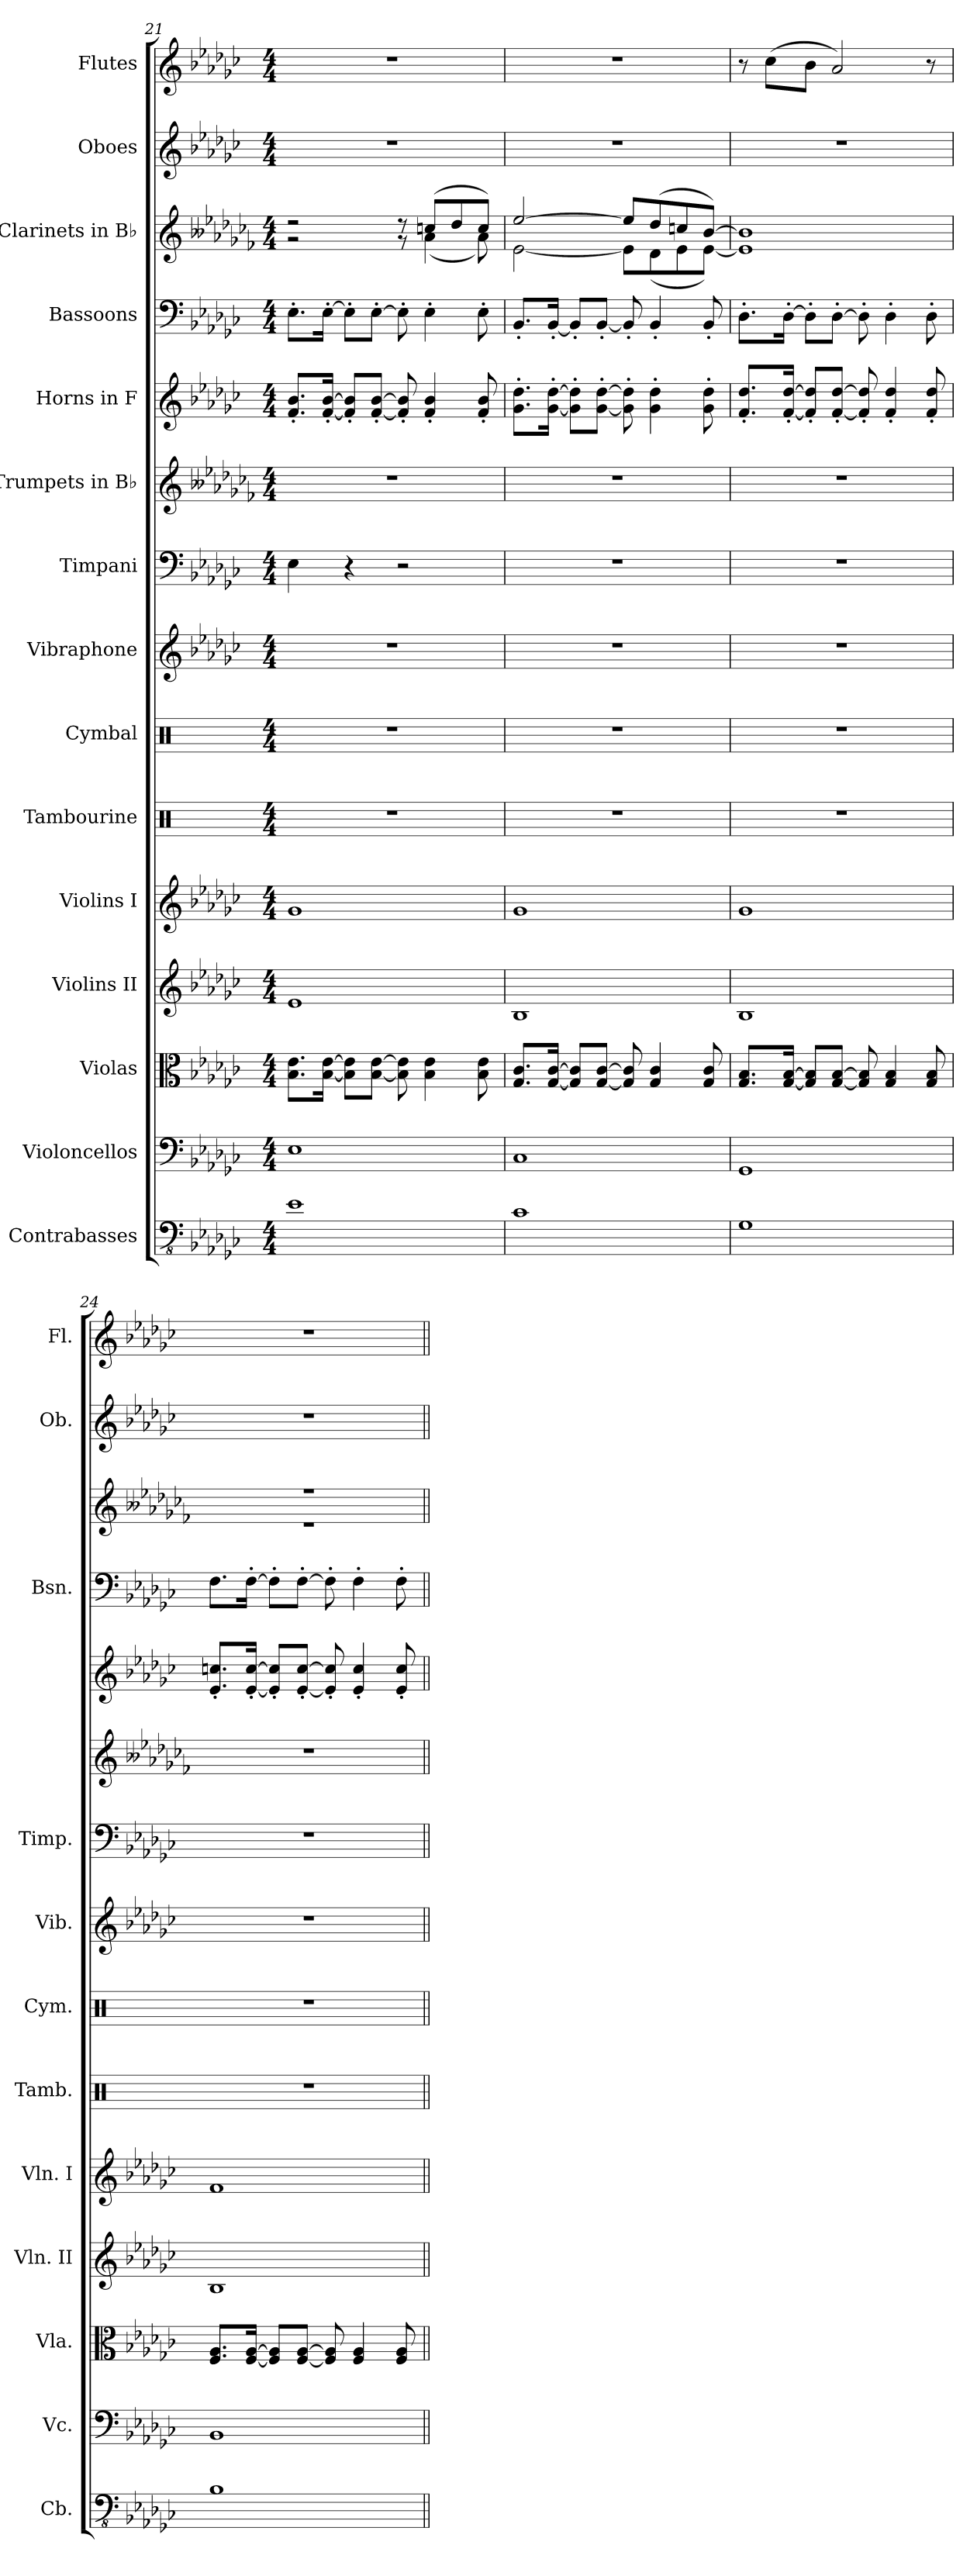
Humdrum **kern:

**kern	**kern	**kern	**kern	**kern	**kern	**kern	**kern	**kern	**kern	**kern	**kern	**kern	**kern	**kern
*part15	*part14	*part13	*part12	*part11	*part10	*part9	*part8	*part7	*part6	*part5	*part4	*part3	*part2	*part1
*staff15	*staff14	*staff13	*staff12	*staff11	*staff10	*staff9	*staff8	*staff7	*staff6	*staff5	*staff4	*staff3	*staff2	*staff1
*I"Contrabasses	*I"Violoncellos	*I"Violas	*I"Violins II	*I"Violins I	*I"Tambourine	*I"Cymbal	*I"Vibraphone	*I"Timpani	*I"Trumpets in B♭	*I"Horns in F	*I"Bassoons	*I"Clarinets in B♭	*I"Oboes	*I"Flutes
*I'Cb.	*I'Vc.	*I'Vla.	*I'Vln. II	*I'Vln. I	*I'Tamb.	*I'Cym.	*I'Vib.	*I'Timp.	*	*	*I'Bsn.	*	*I'Ob.	*I'Fl.
!!LO:PB:g=z
*clefFv4	*clefF4	*clefC3	*clefG2	*clefG2	*clefX	*clefX	*clefG2	*clefF4	*clefG2	*clefG2	*clefF4	*clefG2	*clefG2	*clefG2
*ITrd7c12	*	*	*	*	*	*	*	*	*ITrd1c2	*ITrd4c7	*	*ITrd1c2	*	*
*k[b-e-a-d-g-c-]	*k[b-e-a-d-g-c-]	*k[b-e-a-d-g-c-]	*k[b-e-a-d-g-c-]	*k[b-e-a-d-g-c-]	*k[]	*k[]	*k[b-e-a-d-g-c-]	*k[b-e-a-d-g-c-]	*k[b--e-a-d-g-c-f-]	*k[b-e-a-d-g-c-f-]	*k[b-e-a-d-g-c-]	*k[b--e-a-d-g-c-f-]	*k[b-e-a-d-g-c-]	*k[b-e-a-d-g-c-]
*M4/4	*M4/4	*M4/4	*M4/4	*M4/4	*M4/4	*M4/4	*M4/4	*M4/4	*M4/4	*M4/4	*M4/4	*M4/4	*M4/4	*M4/4
=21	=21	=21	=21	=21	=21	=21	=21	=21	=21	=21	=21	=21	=21	=21
*	*	*	*	*	*	*	*	*	*	*	*	*^	*	*
1EE-	1E-	8.B-\ 8.e-\L	1e-	1g-	1r	1r	1r	4E-\	1r	8.B-/' 8.e-/'L	8.E-'\L	2r	2r	1r	1r
.	.	[16B-\ [16e-\Jk	.	.	.	.	.	.	.	[16B-/' [16e-/'Jk	[16E-'\Jk	.	.	.	.
.	.	8B-\] 8e-\]L	.	.	.	.	.	4r	.	8B-/]' 8e-/]'L	8E-'\L]	.	.	.	.
.	.	[8B-\ [8e-\J	.	.	.	.	.	.	.	[8B-/' [8e-/'J	[8E-'\J	.	.	.	.
.	.	8B-\] 8e-\]	.	.	.	.	.	2r	.	8B-/]' 8e-/]'	8E-'\]	8r	8r	.	.
.	.	4B-\ 4e-\	.	.	.	.	.	.	.	4B-/' 4e-/'	4E-'\	(8b-X/L	(4g-\	.	.
.	.	.	.	.	.	.	.	.	.	.	.	8cc-/	.	.	.
.	.	8B-\ 8e-\	.	.	.	.	.	.	.	8B-/' 8e-/'	8E-'\	8b-/J)	8g-\)	.	.
=22	=22	=22	=22	=22	=22	=22	=22	=22	=22	=22	=22	=22	=22	=22	=22
1CC-	1C-	8.G-/ 8.c-/L	1B-	1g-	1r	1r	1r	1r	1r	8.c-\' 8.g-\'L	8.BB-'/L	[2dd-/	[2d-\	1r	1r
.	.	[16G-/ [16c-/Jk	.	.	.	.	.	.	.	[16c-\' [16g-\'Jk	[16BB-'/Jk	.	.	.	.
.	.	8G-/] 8c-/]L	.	.	.	.	.	.	.	8c-\]' 8g-\]'L	8BB-'/L]	.	.	.	.
.	.	[8G-/ [8c-/J	.	.	.	.	.	.	.	[8c-\' [8g-\'J	[8BB-'/J	.	.	.	.
.	.	8G-/] 8c-/]	.	.	.	.	.	.	.	8c-\]' 8g-\]'	8BB-'/]	8dd-/L]	8d-\L]	.	.
.	.	4G-/ 4c-/	.	.	.	.	.	.	.	4c-\' 4g-\'	4BB-'/	(8cc-/	(8c-\	.	.
.	.	.	.	.	.	.	.	.	.	.	.	8b-X/	8d-\	.	.
.	.	8G-/ 8c-/	.	.	.	.	.	.	.	8c-\' 8g-\'	8BB-'/	[8a-/J)	[8d-\J)	.	.
=23	=23	=23	=23	=23	=23	=23	=23	=23	=23	=23	=23	=23	=23	=23	=23
1GGG-	1GG-	8.G-/ 8.B-/L	1B-	1g-	1r	1r	1r	1r	1r	8.B-/' 8.g-/'L	8.D-'\L	1a-]	1d-]	1r	8r
.	.	.	.	.	.	.	.	.	.	.	.	.	.	.	(8cc-\L
.	.	[16G-/ [16B-/Jk	.	.	.	.	.	.	.	[16B-/' [16g-/'Jk	[16D-'\Jk	.	.	.	.
.	.	8G-/] 8B-/]L	.	.	.	.	.	.	.	8B-/]' 8g-/]'L	8D-'\L]	.	.	.	8b-\J
.	.	[8G-/ [8B-/J	.	.	.	.	.	.	.	[8B-/' [8g-/'J	[8D-'\J	.	.	.	2a-/)
.	.	8G-/] 8B-/]	.	.	.	.	.	.	.	8B-/]' 8g-/]'	8D-'\]	.	.	.	.
.	.	4G-/ 4B-/	.	.	.	.	.	.	.	4B-/' 4g-/'	4D-'\	.	.	.	.
.	.	8G-/ 8B-/	.	.	.	.	.	.	.	8B-/' 8g-/'	8D-'\	.	.	.	8r
=24	=24	=24	=24	=24	=24	=24	=24	=24	=24	=24	=24	=24	=24	=24	=24
1BBB-	1BB-	8.F/ 8.A-/L	1B-	1f	1r	1r	1r	1r	1r	8.A-/' 8.fn/'L	8.F\L	1r	1r	1r	1r
.	.	[16F/ [16A-/Jk	.	.	.	.	.	.	.	[16A-/' [16f/'Jk	[16F'\Jk	.	.	.	.
.	.	8F/] 8A-/]L	.	.	.	.	.	.	.	8A-/]' 8f/]'L	8F'\L]	.	.	.	.
.	.	[8F/ [8A-/J	.	.	.	.	.	.	.	[8A-/' [8f/'J	[8F'\J	.	.	.	.
.	.	8F/] 8A-/]	.	.	.	.	.	.	.	8A-/]' 8f/]'	8F'\]	.	.	.	.
.	.	4F/ 4A-/	.	.	.	.	.	.	.	4A-/' 4f/'	4F'\	.	.	.	.
.	.	8F/ 8A-/	.	.	.	.	.	.	.	8A-/' 8f/'	8F'\	.	.	.	.
*	*	*	*	*	*	*	*	*	*	*	*	*v	*v	*	*
=||	=||	=||	=||	=||	=||	=||	=||	=||	=||	=||	=||	=||	=||	=||
*-	*-	*-	*-	*-	*-	*-	*-	*-	*-	*-	*-	*-	*-	*-
